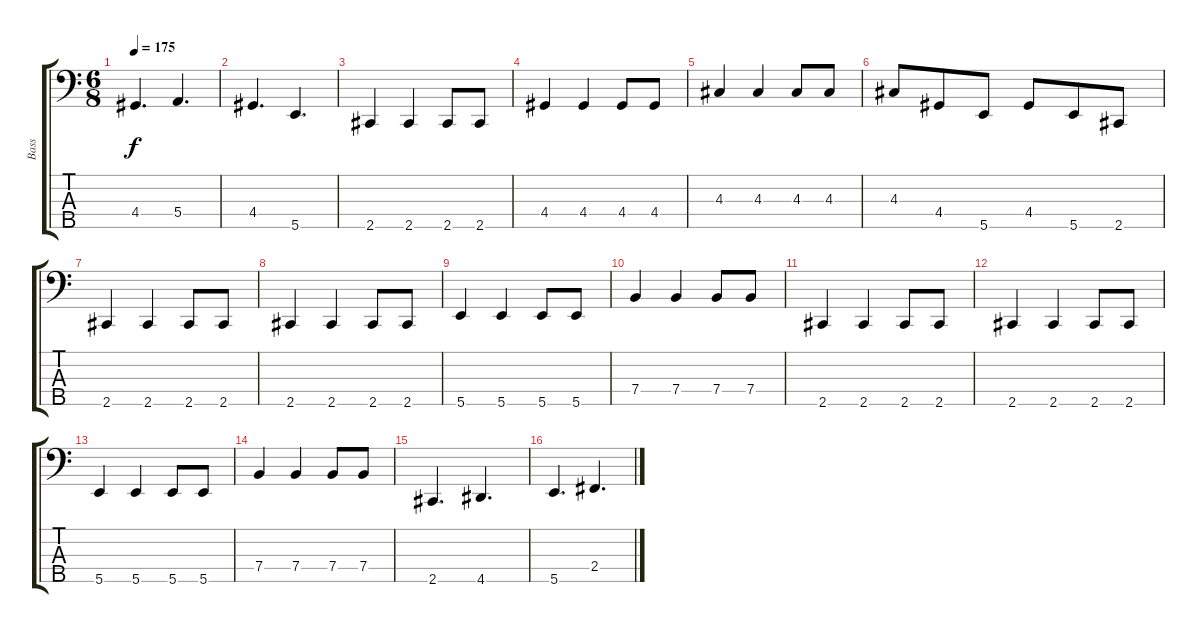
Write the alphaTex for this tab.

\track ("Bass" "Bass") {instrument electricbassfinger}
\staff {score tabs}
\tuning (G2 D2 A1 E1 B0) {hide}
\ts (6 8)
\tempo 175
\clef f4
\ks c
4.4.4{d dy f} 5.4.4{d} |
4.4.4{d} 5.5.4{d} |
2.5.4 2.5.4 2.5.8 2.5.8 |
4.4.4 4.4.4 4.4.8 4.4.8 |
4.3.4 4.3.4 4.3.8 4.3.8 |
4.3.8 4.4.8 5.5.8 4.4.8 5.5.8 2.5.8 |
2.5.4 2.5.4 2.5.8 2.5.8 |
2.5.4 2.5.4 2.5.8 2.5.8 |
5.5.4 5.5.4 5.5.8 5.5.8 |
7.4.4 7.4.4 7.4.8 7.4.8 |
2.5.4 2.5.4 2.5.8 2.5.8 |
2.5.4 2.5.4 2.5.8 2.5.8 |
5.5.4 5.5.4 5.5.8 5.5.8 |
7.4.4 7.4.4 7.4.8 7.4.8 |
2.5.4{d} 4.5.4{d} |
5.5.4{d} 2.4.4{d}
